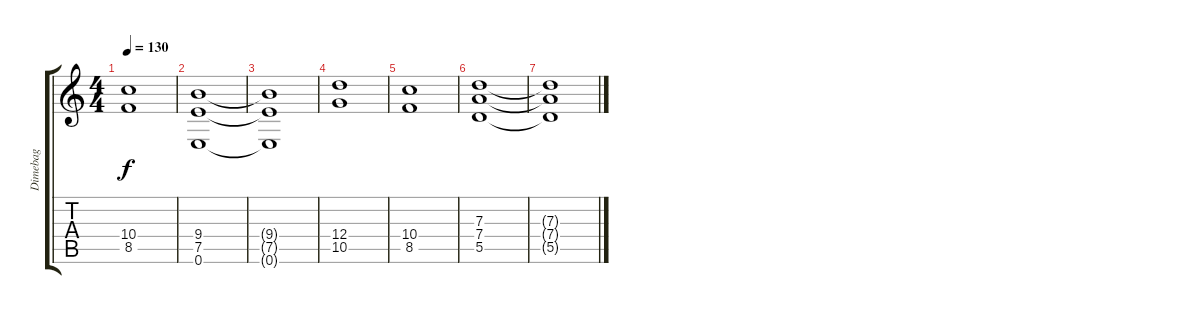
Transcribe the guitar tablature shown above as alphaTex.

\track ("Dimebag" "Dimebag") {instrument distortionguitar}
\staff {score tabs}
\tuning (E4 B3 G3 D3 A2 E2) {hide}
\ts (4 4)
\tempo 130
\clef g2
\ks c
(10.4 8.5).1{dy f} |
(9.4 7.5 0.6).1 |
(9.4{t} 7.5{t} 0.6{t}).1 |
(12.4 10.5).1 |
(10.4 8.5).1 |
(7.3 7.4 5.5).1 |
(7.3{t} 7.4{t} 5.5{t}).1
